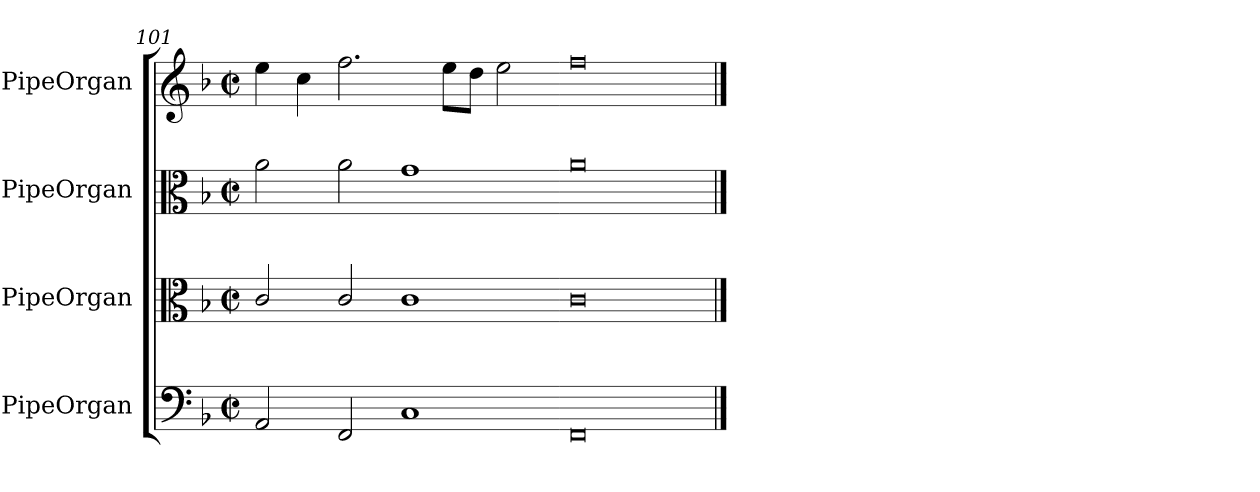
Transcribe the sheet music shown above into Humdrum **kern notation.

**kern	**kern	**kern	**kern
*part4	*part3	*part2	*part1
*staff4	*staff3	*staff2	*staff1
*I"PipeOrgan	*I"PipeOrgan	*I"PipeOrgan	*I"PipeOrgan
*clefF4	*clefC3	*clefC3	*clefG2
*k[b-]	*k[b-]	*k[b-]	*k[b-]
*F:	*F:	*F:	*F:
*M2/1	*M2/1	*M2/1	*M2/1
*met(c|)	*met(c|)	*met(c|)	*met(c|)
=101	=101	=101	=101
2AA/	2c/	2a\	4ee\
.	.	.	4cc\
2FF/	2c/	2a\	2.ff\
1C	1c	1g	.
.	.	.	8ee\L
.	.	.	8dd\J
.	.	.	2ee\
=102-	=102-	=102-	=102-
0FF	0c	0a	0ff
==	==	==	==
*-	*-	*-	*-
